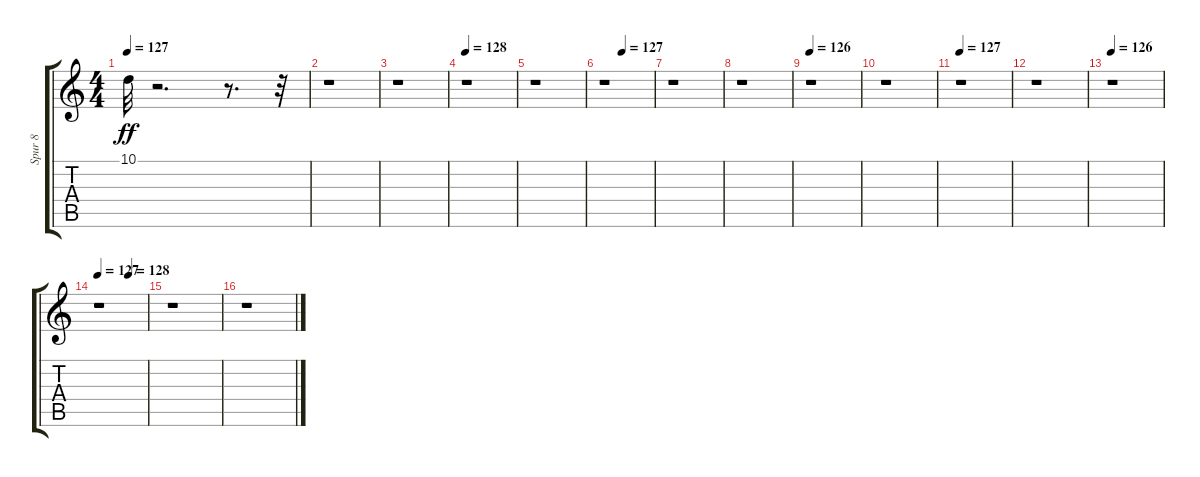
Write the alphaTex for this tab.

\track ("Spur 8" "Spur 8") {instrument tubularbells}
\staff {score tabs}
\tuning (E4 B3 G3 D3 A2 E2) {hide}
\ts (4 4)
\tempo 127
\clef g2
\ks c
10.1.32{dy ff} r.2{d} r.8{d} r.32 |
r.1 |
r.1 |
\tempo 128
r.1 |
r.1 |
\tempo (127 0.375)
r.1 |
r.1 |
r.1 |
\tempo 126
r.1 |
r.1 |
\tempo 127
r.1 |
r.1 |
\tempo 126
r.1 |
\tempo 127
\tempo (128 0.625)
r.1 |
r.1 |
r.1
